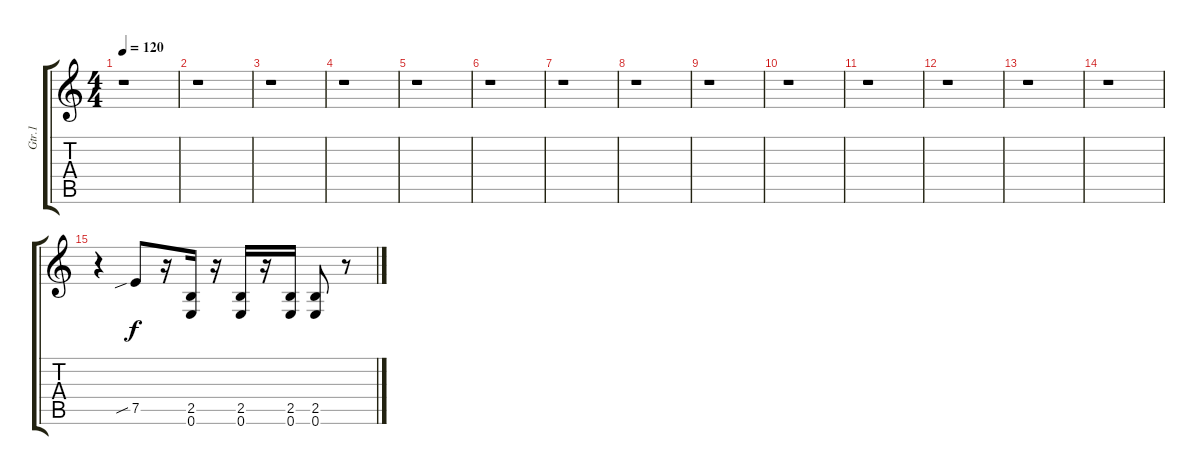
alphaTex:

\track ("Gtr.1" "Gtr.1") {instrument distortionguitar}
\staff {score tabs}
\tuning (E4 B3 G3 D3 A2 E2) {hide}
\ts (4 4)
\tempo 120
\clef g2
\ks c
r.1{dy f} |
r.1 |
r.1 |
r.1 |
r.1 |
r.1 |
r.1 |
r.1 |
r.1 |
r.1 |
r.1 |
r.1 |
r.1 |
r.1 |
r.4 7.5{sib}.8 r.16 (2.5 0.6).16 r.16 (2.5 0.6).16 r.16 (2.5 0.6).16 (2.5 0.6).8 r.8
